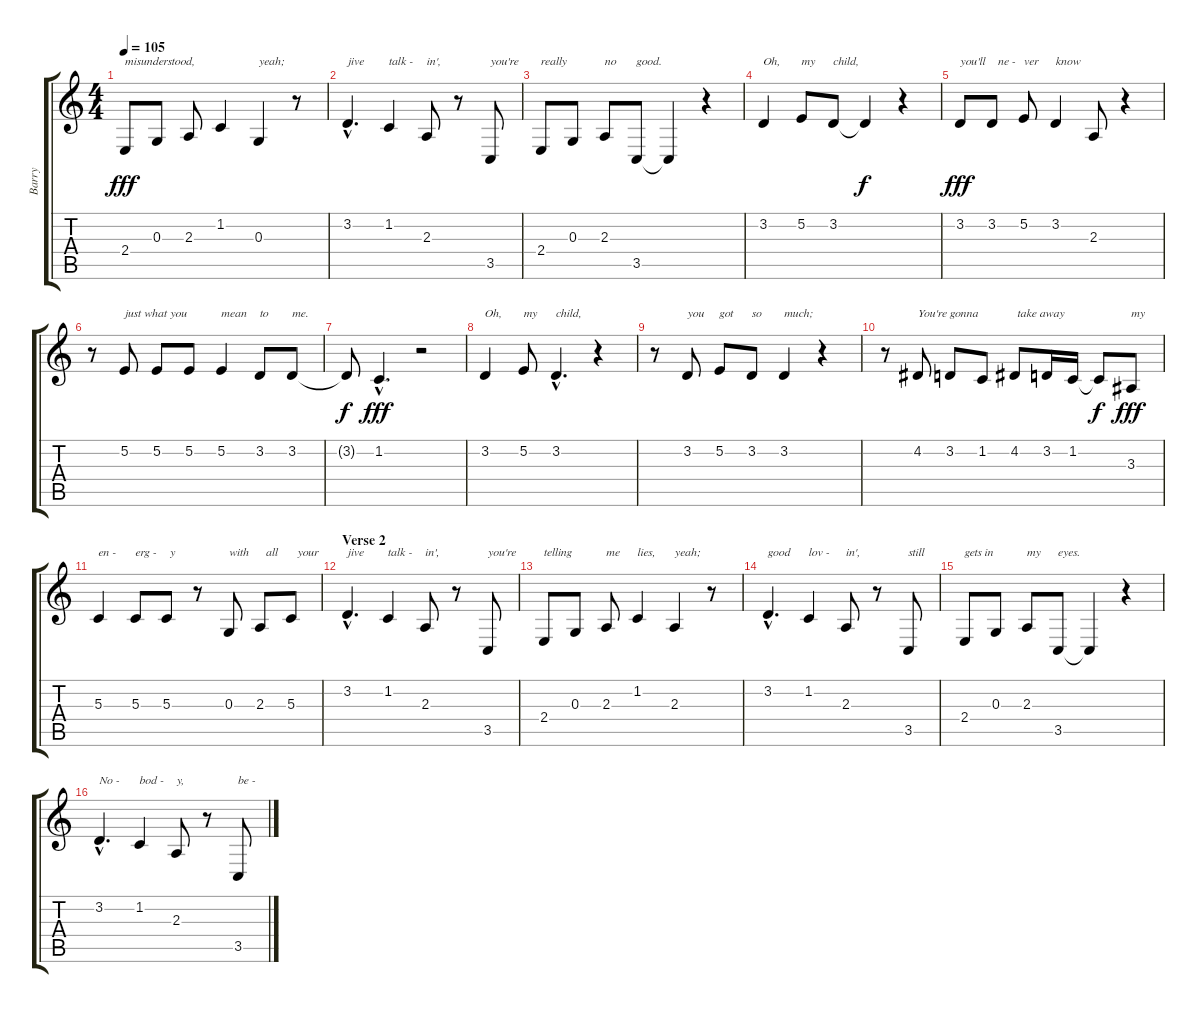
\track ("Barry" "Barry") {instrument lead6voice}
\staff {score tabs}
\tuning (E4 B3 G3 D3 A2 E2) {hide}
\ts (4 4)
\tempo 105
\clef g2
\ks c
2.4.8{txt "misunderstood," dy fff} 0.3.8 2.3.8 1.2.4 0.3.4{txt "yeah;"} r.8 |
3.2{hac}.4{d txt "jive"} 1.2.4{txt "talk -"} 2.3.8{txt "in',"} r.8 3.5.8{txt "you're"} |
2.4.8{txt "really"} 0.3.8 2.3.8{txt "no"} 3.5.8{txt "good."} 3.5{t}.4 r.4 |
3.2.4{txt "Oh,"} 5.2.8{txt "my"} 3.2.8{txt "child,"} 3.2{t}.4{dy f} r.4 |
3.2.8{txt "you'll" dy fff} 3.2.8{txt "  ne -"} 5.2.8{txt "ver"} 3.2.4{txt "know"} 2.3.8 r.4 |
r.8 5.2.8{txt "just what you"} 5.2.8 5.2.8 5.2.4{txt "mean"} 3.2.8{txt "to"} 3.2.8{txt "me."} |
3.2{t}.8{dy f} 1.2{hac}.4{d dy fff} r.2 |
3.2.4{txt "Oh,"} 5.2.8{txt "my"} 3.2{hac}.4{d txt "child,"} r.4 |
r.8 3.2.8{txt "you"} 5.2.8{txt "got"} 3.2.8{txt "so"} 3.2.4{txt "much;"} r.4 |
r.8 4.2.8{txt "You're gonna"} 3.2.8 1.2.8 4.2.8{txt " take away"} 3.2.16 1.2.16 1.2{t}.8{dy f} 3.3.8{txt "my" dy fff} |
5.3.4{txt "en -"} 5.3.8{txt "erg -"} 5.3.8{txt " y"} r.8 0.3.8{txt "with"} 2.3.8{txt "  all"} 5.3.8{txt "  your"} |
\section ("" "Verse 2")
3.2{hac}.4{d txt "jive"} 1.2.4{txt "talk -"} 2.3.8{txt "in',"} r.8 3.5.8{txt "you're"} |
2.4.8{txt "telling"} 0.3.8 2.3.8{txt "me"} 1.2.4{txt "lies,"} 2.3.4{txt "yeah;"} r.8 |
3.2{hac}.4{d txt "good"} 1.2.4{txt "lov -"} 2.3.8{txt "in',"} r.8 3.5.8{txt "still"} |
2.4.8{txt "gets in"} 0.3.8 2.3.8{txt "my"} 3.5.8{txt "eyes."} 3.5{t}.4 r.4 |
3.2{hac}.4{d txt "No -"} 1.2.4{txt "bod -"} 2.3.8{txt "y,"} r.8 3.5.8{txt "be -"}
